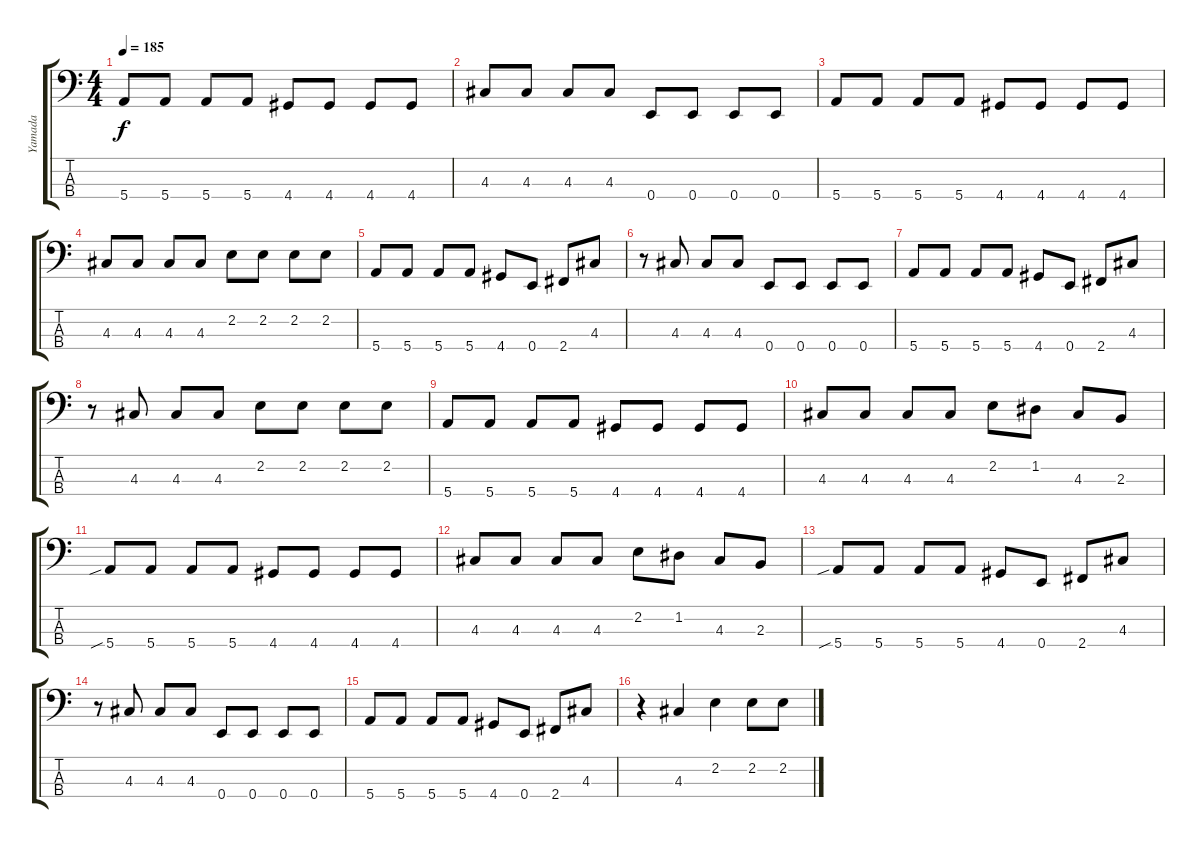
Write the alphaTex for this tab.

\track ("Yamada" "Yamada") {instrument electricbasspick}
\staff {score tabs}
\tuning (G2 D2 A1 E1) {hide}
\ts (4 4)
\tempo 185
\clef f4
\ks c
5.4.8{dy f} 5.4.8 5.4.8 5.4.8 4.4.8 4.4.8 4.4.8 4.4.8 |
4.3.8 4.3.8 4.3.8 4.3.8 0.4.8 0.4.8 0.4.8 0.4.8 |
5.4.8 5.4.8 5.4.8 5.4.8 4.4.8 4.4.8 4.4.8 4.4.8 |
4.3.8 4.3.8 4.3.8 4.3.8 2.2.8 2.2.8 2.2.8 2.2.8 |
5.4.8 5.4.8 5.4.8 5.4.8 4.4.8 0.4.8 2.4.8 4.3.8 |
r.8 4.3.8 4.3.8 4.3.8 0.4.8 0.4.8 0.4.8 0.4.8 |
5.4.8 5.4.8 5.4.8 5.4.8 4.4.8 0.4.8 2.4.8 4.3.8 |
r.8 4.3.8 4.3.8 4.3.8 2.2.8 2.2.8 2.2.8 2.2.8 |
5.4.8 5.4.8 5.4.8 5.4.8 4.4.8 4.4.8 4.4.8 4.4.8 |
4.3.8 4.3.8 4.3.8 4.3.8 2.2.8 1.2.8 4.3.8 2.3.8 |
5.4{sib}.8 5.4.8 5.4.8 5.4.8 4.4.8 4.4.8 4.4.8 4.4.8 |
4.3.8 4.3.8 4.3.8 4.3.8 2.2.8 1.2.8 4.3.8 2.3.8 |
5.4{sib}.8 5.4.8 5.4.8 5.4.8 4.4.8 0.4.8 2.4.8 4.3.8 |
r.8 4.3.8 4.3.8 4.3.8 0.4.8 0.4.8 0.4.8 0.4.8 |
5.4.8 5.4.8 5.4.8 5.4.8 4.4.8 0.4.8 2.4.8 4.3.8 |
r.4 4.3.4 2.2.4 2.2.8 2.2.8
